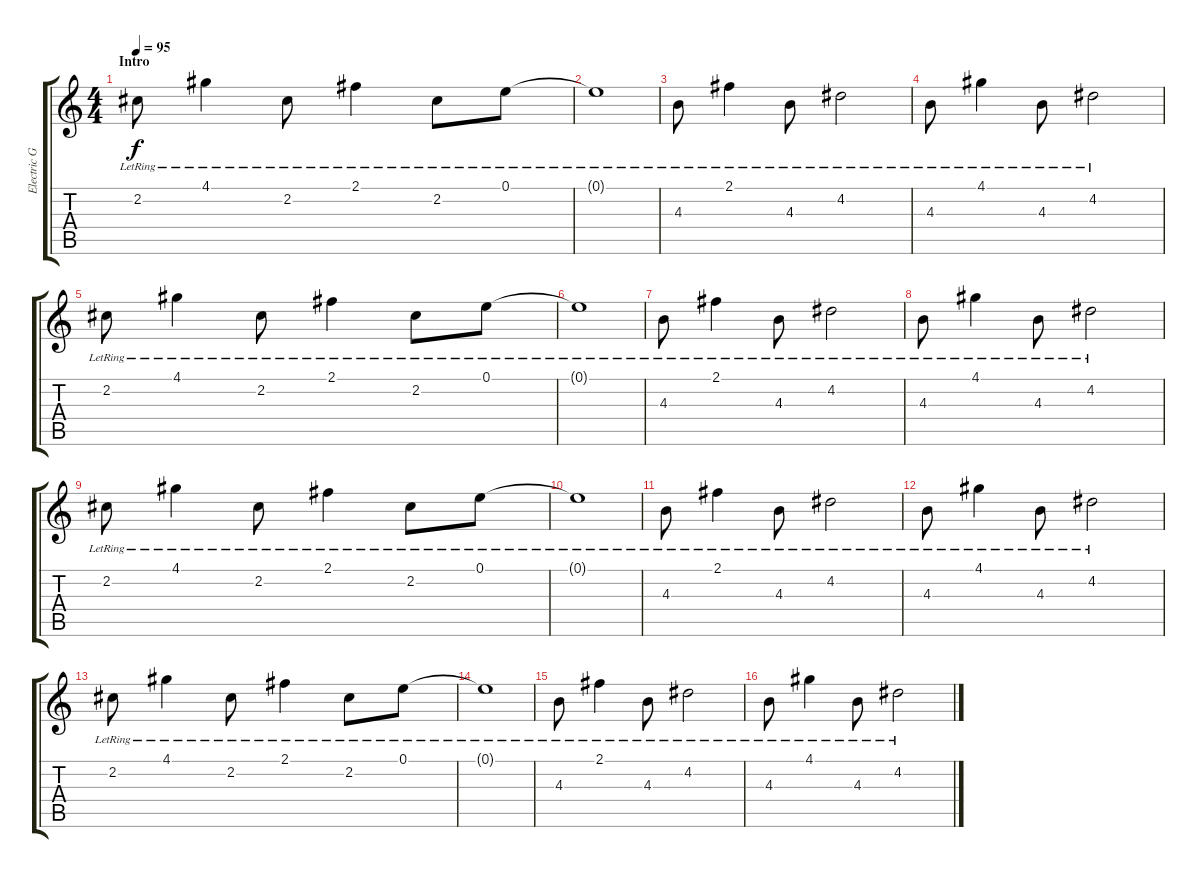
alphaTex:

\track ("Electric Guitar" "Electric G") {instrument electricbassfinger}
\staff {score tabs}
\tuning (E4 B3 G3 D3 A2 E2) {hide}
\ts (4 4)
\section ("" "Intro")
\tempo 95
\clef g2
\ks c
2.2{lr}.8{dy f instrument electricbassfinger} 4.1{lr}.4 2.2{lr}.8 2.1{lr}.4 2.2{lr}.8 0.1{lr}.8 |
0.1{lr t}.1 |
4.3{lr}.8 2.1{lr}.4 4.3{lr}.8 4.2{lr}.2 |
4.3{lr}.8 4.1{lr}.4 4.3{lr}.8 4.2{lr}.2 |
2.2{lr}.8 4.1{lr}.4 2.2{lr}.8 2.1{lr}.4 2.2{lr}.8 0.1{lr}.8 |
0.1{lr t}.1 |
4.3{lr}.8 2.1{lr}.4 4.3{lr}.8 4.2{lr}.2 |
4.3{lr}.8 4.1{lr}.4 4.3{lr}.8 4.2{lr}.2 |
2.2{lr}.8 4.1{lr}.4 2.2{lr}.8 2.1{lr}.4 2.2{lr}.8 0.1{lr}.8 |
0.1{lr t}.1 |
4.3{lr}.8 2.1{lr}.4 4.3{lr}.8 4.2{lr}.2 |
4.3{lr}.8 4.1{lr}.4 4.3{lr}.8 4.2{lr}.2 |
2.2{lr}.8 4.1{lr}.4 2.2{lr}.8 2.1{lr}.4 2.2{lr}.8 0.1{lr}.8 |
0.1{lr t}.1 |
4.3{lr}.8 2.1{lr}.4 4.3{lr}.8 4.2{lr}.2 |
4.3{lr}.8 4.1{lr}.4 4.3{lr}.8 4.2{lr}.2
